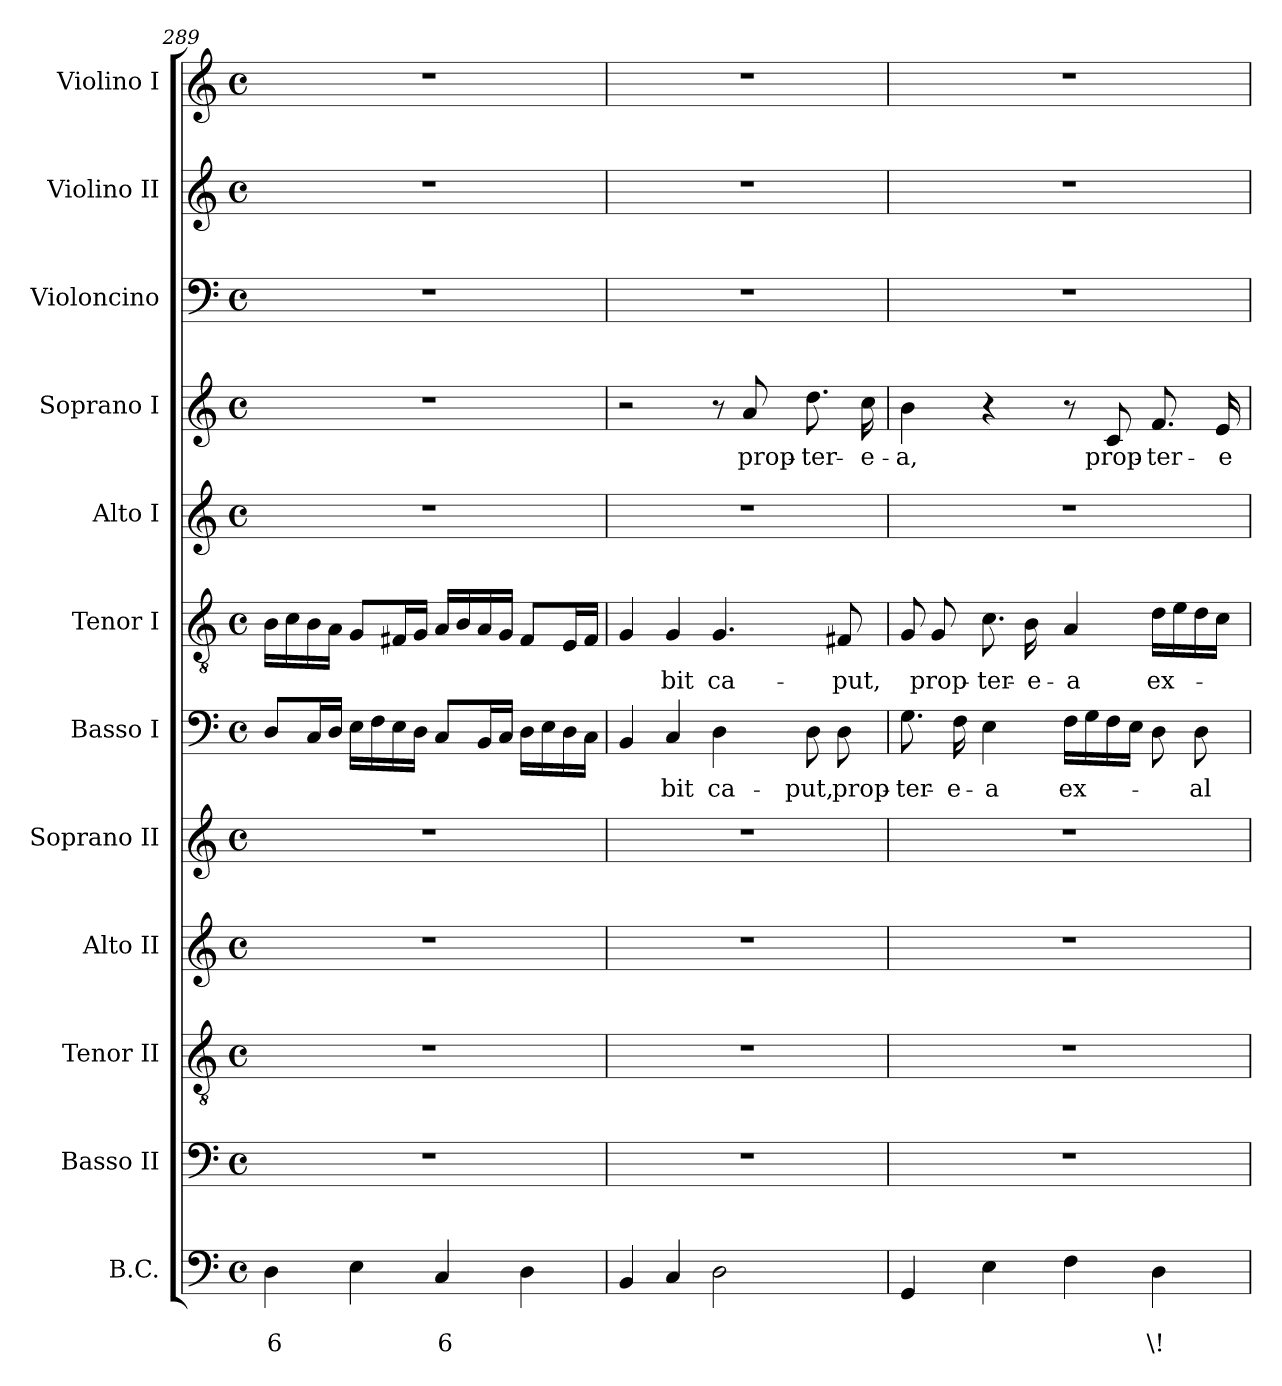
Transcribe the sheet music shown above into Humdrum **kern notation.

**kern	**text	**text	**kern	**kern	**kern	**kern	**kern	**text	**kern	**text	**kern	**kern	**text	**kern	**kern	**kern
*part12	*part12	*part12	*part11	*part10	*part9	*part8	*part7	*part7	*part6	*part6	*part5	*part4	*part4	*part3	*part2	*part1
*staff12	*staff12	*staff12	*staff11	*staff10	*staff9	*staff8	*staff7	*staff7	*staff6	*staff6	*staff5	*staff4	*staff4	*staff3	*staff2	*staff1
*I"B.C.	*	*	*I"Basso II	*I"Tenor II	*I"Alto II	*I"Soprano II	*I"Basso I	*	*I"Tenor I	*	*I"Alto I	*I"Soprano I	*	*I"Violoncino	*I"Violino II	*I"Violino I
*I'BC	*	*	*I'B 2	*I'T 2	*I'A 2	*I'S 2	*I'B 1	*	*I'T 1	*	*I'A 1	*I'S 1	*	*I'Vc.	*I'Vln. II	*I'Vln. I
*clefF4	*	*	*clefF4	*clefGv2	*clefG2	*clefG2	*clefF4	*	*clefGv2	*	*clefG2	*clefG2	*	*clefF4	*clefG2	*clefG2
*k[]	*	*	*k[]	*k[]	*k[]	*k[]	*k[]	*	*k[]	*	*k[]	*k[]	*	*k[]	*k[]	*k[]
*C:	*	*	*C:	*C:	*C:	*C:	*C:	*	*C:	*	*C:	*C:	*	*C:	*C:	*C:
*M4/4	*	*	*M4/4	*M4/4	*M4/4	*M4/4	*M4/4	*	*M4/4	*	*M4/4	*M4/4	*	*M4/4	*M4/4	*M4/4
*met(c)	*	*	*met(c)	*met(c)	*met(c)	*met(c)	*met(c)	*	*met(c)	*	*met(c)	*met(c)	*	*met(c)	*met(c)	*met(c)
=289	=289	=289	=289	=289	=289	=289	=289	=289	=289	=289	=289	=289	=289	=289	=289	=289
!	!	!LO:LY:b	!	!	!	!	!	!	!	!	!	!	!	!	!	!
4D\	.	6	1r	1r	1r	1r	8D/L	.	16B\LL	.	1r	1r	.	1r	1r	1r
.	.	.	.	.	.	.	.	.	16c\	.	.	.	.	.	.	.
.	.	.	.	.	.	.	16C/L	.	16B\	.	.	.	.	.	.	.
.	.	.	.	.	.	.	16D/JJ	.	16A\JJ	.	.	.	.	.	.	.
4E\	.	.	.	.	.	.	16E\LL	.	8G/L	.	.	.	.	.	.	.
.	.	.	.	.	.	.	16F\	.	.	.	.	.	.	.	.	.
.	.	.	.	.	.	.	16E\	.	16F#X/L	.	.	.	.	.	.	.
.	.	.	.	.	.	.	16D\JJ	.	16G/JJ	.	.	.	.	.	.	.
!	!	!LO:LY:b	!	!	!	!	!	!	!	!	!	!	!	!	!	!
4C/	.	6	.	.	.	.	8C/L	.	16A/LL	.	.	.	.	.	.	.
.	.	.	.	.	.	.	.	.	16B/	.	.	.	.	.	.	.
.	.	.	.	.	.	.	16BB/L	.	16A/	.	.	.	.	.	.	.
.	.	.	.	.	.	.	16C/JJ	.	16G/JJ	.	.	.	.	.	.	.
4D\	.	.	.	.	.	.	16D\LL	.	8F#/L	.	.	.	.	.	.	.
.	.	.	.	.	.	.	16E\	.	.	.	.	.	.	.	.	.
.	.	.	.	.	.	.	16D\	.	16E/L	.	.	.	.	.	.	.
.	.	.	.	.	.	.	16C\JJ	.	16F#/JJ	.	.	.	.	.	.	.
=290	=290	=290	=290	=290	=290	=290	=290	=290	=290	=290	=290	=290	=290	=290	=290	=290
4BB/	.	.	1r	1r	1r	1r	4BB/	.	4G/	.	1r	2r	.	1r	1r	1r
!	!	!	!	!	!	!	!	!LO:LY:b	!	!	!	!	!	!	!	!
!	!	!	!	!	!	!	!	!	!	!LO:LY:b	!	!	!	!	!	!
4C/	.	.	.	.	.	.	4C/	-bit	4G/	-bit	.	.	.	.	.	.
!	!	!	!	!	!	!	!	!LO:LY:b	!	!	!	!	!	!	!	!
!	!	!	!	!	!	!	!	!	!	!LO:LY:b	!	!	!	!	!	!
2D\	.	.	.	.	.	.	4D\	ca-	4.G/	ca-	.	8r	.	.	.	.
!	!	!	!	!	!	!	!	!	!	!	!	!	!LO:LY:b	!	!	!
.	.	.	.	.	.	.	.	.	.	.	.	8a/	prop-	.	.	.
!	!	!	!	!	!	!	!	!LO:LY:b	!	!	!	!	!	!	!	!
!	!	!	!	!	!	!	!	!	!	!	!	!	!LO:LY:b	!	!	!
.	.	.	.	.	.	.	8D\	-put,	.	.	.	8.dd\	-ter-	.	.	.
!	!	!	!	!	!	!	!	!LO:LY:b	!	!	!	!	!	!	!	!
!	!	!	!	!	!	!	!	!	!	!LO:LY:b	!	!	!	!	!	!
.	.	.	.	.	.	.	8D\	prop-	8F#X/	-put,	.	.	.	.	.	.
!	!	!	!	!	!	!	!	!	!	!	!	!	!LO:LY:b	!	!	!
.	.	.	.	.	.	.	.	.	.	.	.	16cc\	-e-	.	.	.
!!LO:PB:g=z
=291	=291	=291	=291	=291	=291	=291	=291	=291	=291	=291	=291	=291	=291	=291	=291	=291
!	!	!	!	!	!	!	!	!LO:LY:b	!	!	!	!	!	!	!	!
!	!	!	!	!	!	!	!	!	!	!	!	!	!LO:LY:b	!	!	!
4GG/	.	.	1r	1r	1r	1r	8.G\	-ter-	8G/	.	1r	4b\	-a,	1r	1r	1r
!	!	!	!	!	!	!	!	!	!	!LO:LY:b	!	!	!	!	!	!
.	.	.	.	.	.	.	.	.	8G/	prop-	.	.	.	.	.	.
!	!	!	!	!	!	!	!	!LO:LY:b	!	!	!	!	!	!	!	!
.	.	.	.	.	.	.	16F\	-e-	.	.	.	.	.	.	.	.
!	!	!	!	!	!	!	!	!LO:LY:b	!	!	!	!	!	!	!	!
!	!	!	!	!	!	!	!	!	!	!LO:LY:b	!	!	!	!	!	!
4E\	.	.	.	.	.	.	4E\	-a	8.c\	-ter-	.	4r	.	.	.	.
!	!	!	!	!	!	!	!	!	!	!LO:LY:b	!	!	!	!	!	!
.	.	.	.	.	.	.	.	.	16B\	-e-	.	.	.	.	.	.
!	!	!	!	!	!	!	!	!LO:LY:b	!	!	!	!	!	!	!	!
!	!	!	!	!	!	!	!	!	!	!LO:LY:b	!	!	!	!	!	!
4F\	.	.	.	.	.	.	16F\LL	ex-	4A/	-a	.	8r	.	.	.	.
.	.	.	.	.	.	.	16G\	.	.	.	.	.	.	.	.	.
!	!	!	!	!	!	!	!	!	!	!	!	!	!LO:LY:b	!	!	!
.	.	.	.	.	.	.	16F\	.	.	.	.	8c/	prop-	.	.	.
.	.	.	.	.	.	.	16E\JJ	.	.	.	.	.	.	.	.	.
!	!	!LO:LY:b	!	!	!	!	!	!	!	!	!	!	!	!	!	!
!	!	!	!	!	!	!	!	!	!	!LO:LY:b	!	!	!	!	!	!
!	!	!	!	!	!	!	!	!	!	!	!	!	!LO:LY:b	!	!	!
4D\	.	\!	.	.	.	.	8D\	.	16d\LL	ex-	.	8.f/	-ter-	.	.	.
.	.	.	.	.	.	.	.	.	16e\	.	.	.	.	.	.	.
!	!	!	!	!	!	!	!	!LO:LY:b	!	!	!	!	!	!	!	!
.	.	.	.	.	.	.	8D\	-al-	16d\	.	.	.	.	.	.	.
!	!	!	!	!	!	!	!	!	!	!	!	!	!LO:LY:b	!	!	!
.	.	.	.	.	.	.	.	.	16c\JJ	.	.	16e/	-e-	.	.	.
=	=	=	=	=	=	=	=	=	=	=	=	=	=	=	=	=
*-	*-	*-	*-	*-	*-	*-	*-	*-	*-	*-	*-	*-	*-	*-	*-	*-
